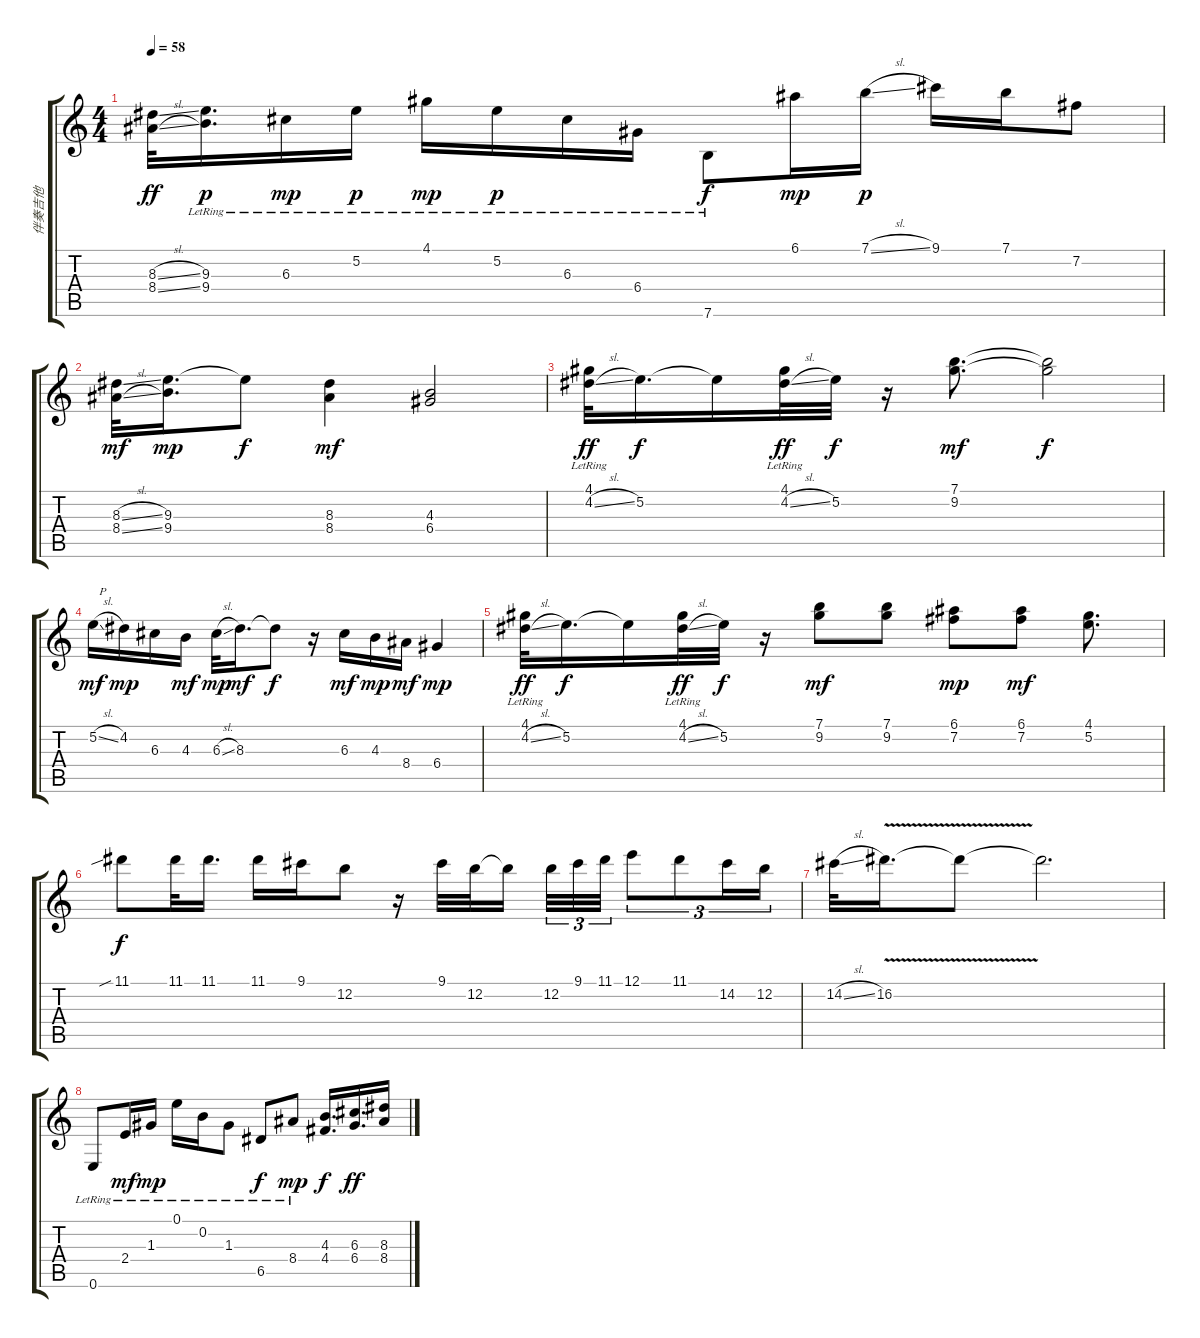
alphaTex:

\track ("伴奏吉他" "伴奏吉他") {instrument acousticguitarsteel}
\staff {score tabs}
\tuning (E4 B3 G3 D3 A2 E2) {hide}
\ts (4 4)
\tempo 58
\clef g2
\ks c
(8.3{sl} 8.4{sl}).32{dy ff} (9.3 9.4{lr}).16{d dy p} 6.3{lr}.16{dy mp} 5.2{lr}.16{dy p} 4.1{lr}.16{dy mp} 5.2{lr}.16{dy p} 6.3{lr}.16 6.4{lr}.16 7.6{lr}.8{dy f} 6.1.16{dy mp} 7.1{sl}.16{dy p} 9.1.16 7.1.16 7.2.8 |
(8.3{sl} 8.4{sl}).32{dy mf} (9.3 9.4).16{d dy mp} 9.3{t}.8{dy f} (8.3 8.4).4{dy mf} (4.3 6.4).2 |
(4.1{lr} 4.2{sl}).32{dy ff} 5.2.16{d dy f} 5.2{t}.16 (4.1{lr} 4.2{sl}).32{dy ff} 5.2.32{dy f} r.16 (7.1 9.2).8{d dy mf} (7.1{t} 9.2{t}).2{dy f} |
5.2{sl}.16{txt "  P" dy mf} 4.2.16{dy mp} 6.3.16 4.3.16{dy mf} 6.3{sl}.32{dy mp} 8.3.16{d dy mf} 8.3{t}.8{dy f} r.16 6.3.16{dy mf} 4.3.16{dy mp} 8.4.16{dy mf} 6.4.4{dy mp} |
(4.1{lr} 4.2{sl}).32{dy ff} 5.2.16{d dy f} 5.2{t}.16 (4.1{lr} 4.2{sl}).32{dy ff} 5.2.32{dy f} r.16 (7.1 9.2).8{dy mf} (7.1 9.2).8 (6.1 7.2).8{dy mp} (6.1 7.2).8{dy mf} (4.1 5.2).8{d} |
11.1{sib}.8{dy f} 11.1.32 11.1.16{d} 11.1.16 9.1.16 12.2.8 r.16 9.1.32 12.2.32 12.2{t}.16{beam splitsecondary} 12.2.32{tu (3 2)} 9.1.32{tu (3 2)} 11.1.32{tu (3 2)} 12.1.8{tu (3 2)} 11.1.8{tu (3 2)} 14.2.16{tu (3 2)} 12.2.16{tu (3 2)} |
14.2{sl}.32 16.2{v}.16{d} 16.2{t}.8 16.2{t}.2{d} |
0.6{lr}.8 2.4{lr}.16{dy mf} 1.3{lr}.16{dy mp} 0.1{lr}.16 0.2{lr}.16 1.3{lr}.8 6.5{lr}.8{dy f} 8.4{lr}.8{dy mp} (4.3 4.4).16{d dy f} (6.3 6.4).16{d dy ff} (8.3 8.4).16
